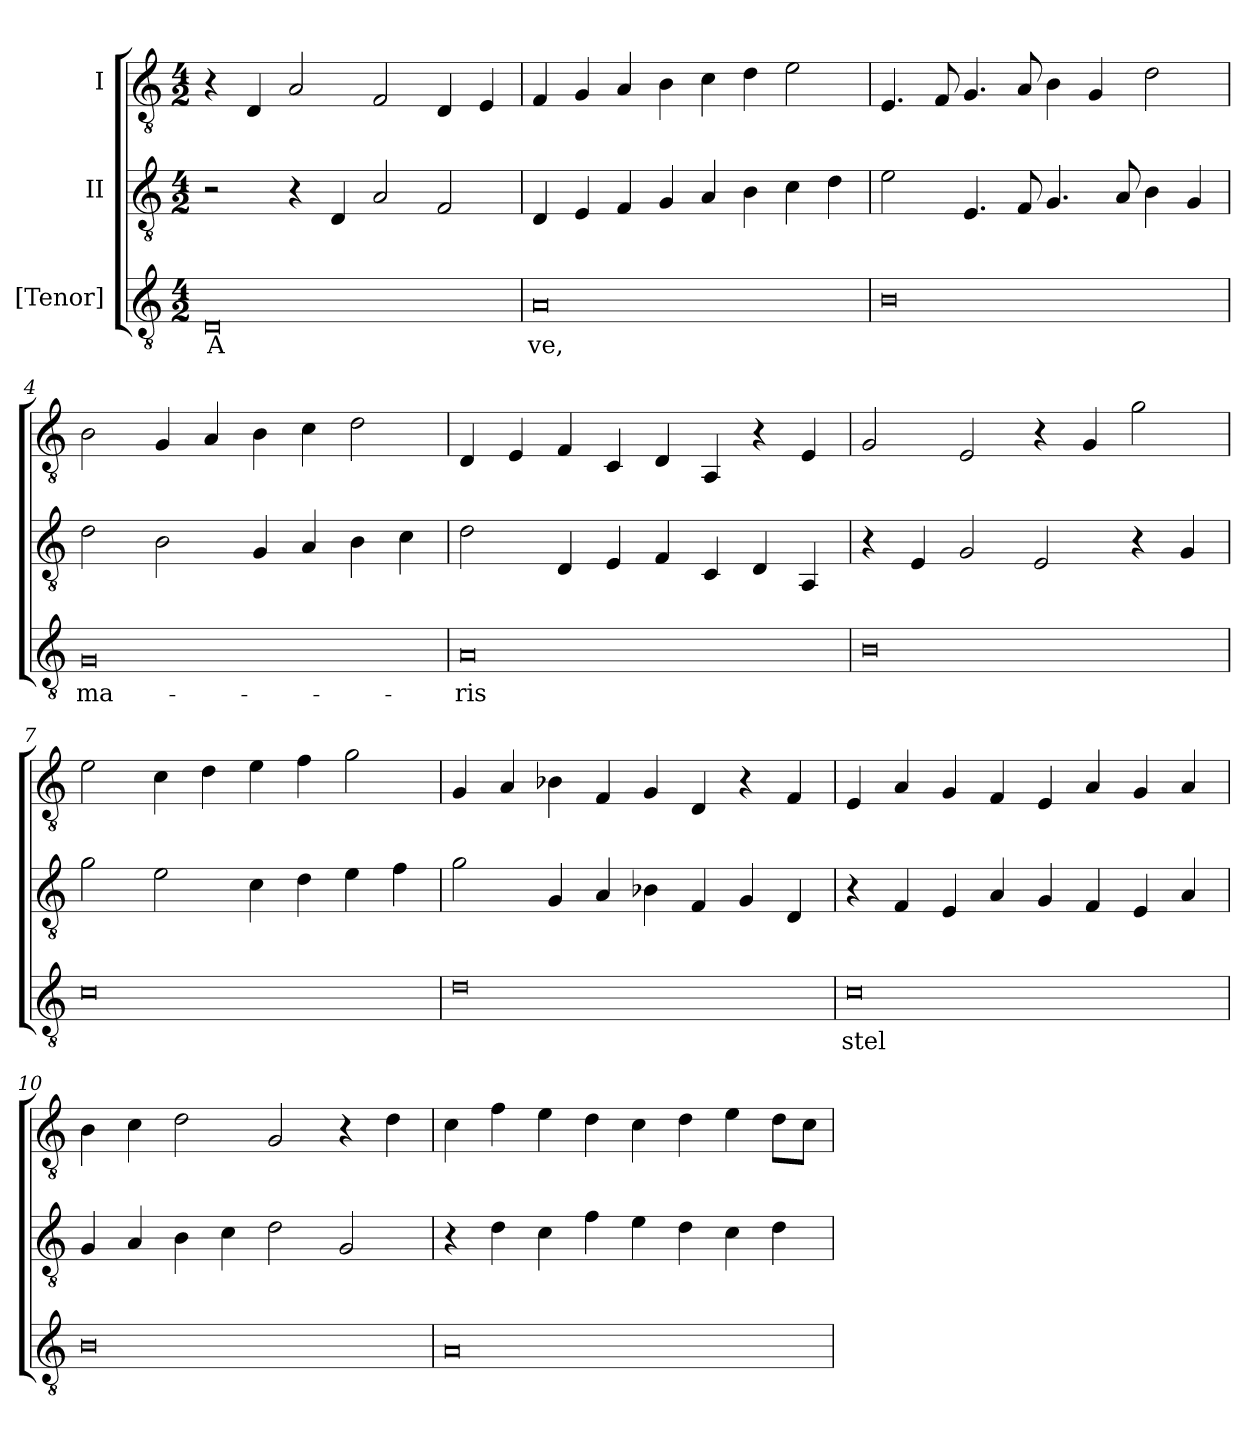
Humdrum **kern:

**kern	**text	**kern	**kern
*part3	*part3	*part2	*part1
*staff3	*staff3	*staff2	*staff1
*I"[Tenor]	*	*I"II	*I"I
*clefGv2	*	*clefGv2	*clefGv2
*k[]	*	*k[]	*k[]
*C:	*	*C:	*C:
*M4/2	*	*M4/2	*M4/2
=1	=1	=1	=1
!	!LO:LY:b	!	!
0D	A	2r	4r
.	.	.	4D/
.	.	4r	2A/
.	.	4D/	.
.	.	2A/	2F/
.	.	2F/	4D/
.	.	.	4E/
=2	=2	=2	=2
!	!LO:LY:b	!	!
0A	ve,	4D/	4F/
.	.	4E/	4G/
.	.	4F/	4A/
.	.	4G/	4B\
.	.	4A/	4c\
.	.	4B\	4d\
.	.	4c\	2e\
.	.	4d\	.
=3	=3	=3	=3
0B	.	2e\	4.E/
.	.	.	8F/
.	.	4.E/	4.G/
.	.	8F/	8A/
.	.	4.G/	4B\
.	.	.	4G/
.	.	8A/	.
.	.	4B\	2d\
.	.	4G/	.
!!LO:LB:g=z
=4	=4	=4	=4
!	!LO:LY:b	!	!
0G	ma-	2d\	2B\
.	.	2B\	4G/
.	.	.	4A/
.	.	4G/	4B\
.	.	4A/	4c\
.	.	4B\	2d\
.	.	4c\	.
=5	=5	=5	=5
!	!LO:LY:b	!	!
0A	-ris	2d\	4D</
.	.	.	4E/
.	.	4D/	4F/
.	.	4E/	4C/
.	.	4F/	4D/
.	.	4C/	4AA/
.	.	4D/	4r
.	.	4AA/	4E/
=6	=6	=6	=6
0B	.	4r	2G/
.	.	4E/	.
.	.	2G/	2E/
.	.	2E/	4r
.	.	.	4G/
.	.	4r	2g\
.	.	4G/	.
=7	=7	=7	=7
0c	.	2g\	2e\
.	.	2e\	4c\
.	.	.	4d\
.	.	4c\	4e\
.	.	4d\	4f\
.	.	4e\	2g\
.	.	4f\	.
!!LO:LB:g=z
=8	=8	=8	=8
0d	.	2g\	4G/
.	.	.	4A/
.	.	4G/	4B-X\
.	.	4A/	4F/
.	.	4B-X\	4G/
.	.	4F/	4D/
.	.	4G/	4r
.	.	4D/	4F/
=9	=9	=9	=9
!	!LO:LY:b	!	!
0c	stel	4r	4E/
.	.	4F/	4A/
.	.	4E/	4G/
.	.	4A/	4F/
.	.	4G/	4E/
.	.	4F/	4A/
.	.	4E/	4G/
.	.	4A/	4A/
=10	=10	=10	=10
0B	.	4G/	4B\
.	.	4A/	4c\
.	.	4B\	2d\
.	.	4c\	.
.	.	2d\	2G/
.	.	2G/	4r
.	.	.	4d\
=11	=11	=11	=11
0A	.	4r	4c\
.	.	4d\	4f\
.	.	4c\	4e\
.	.	4f\	4d\
.	.	4e\	4c\
.	.	4d\	4d\
.	.	4c\	4e\
.	.	4d\	8d\L
.	.	.	8c\J
=	=	=	=
*-	*-	*-	*-
